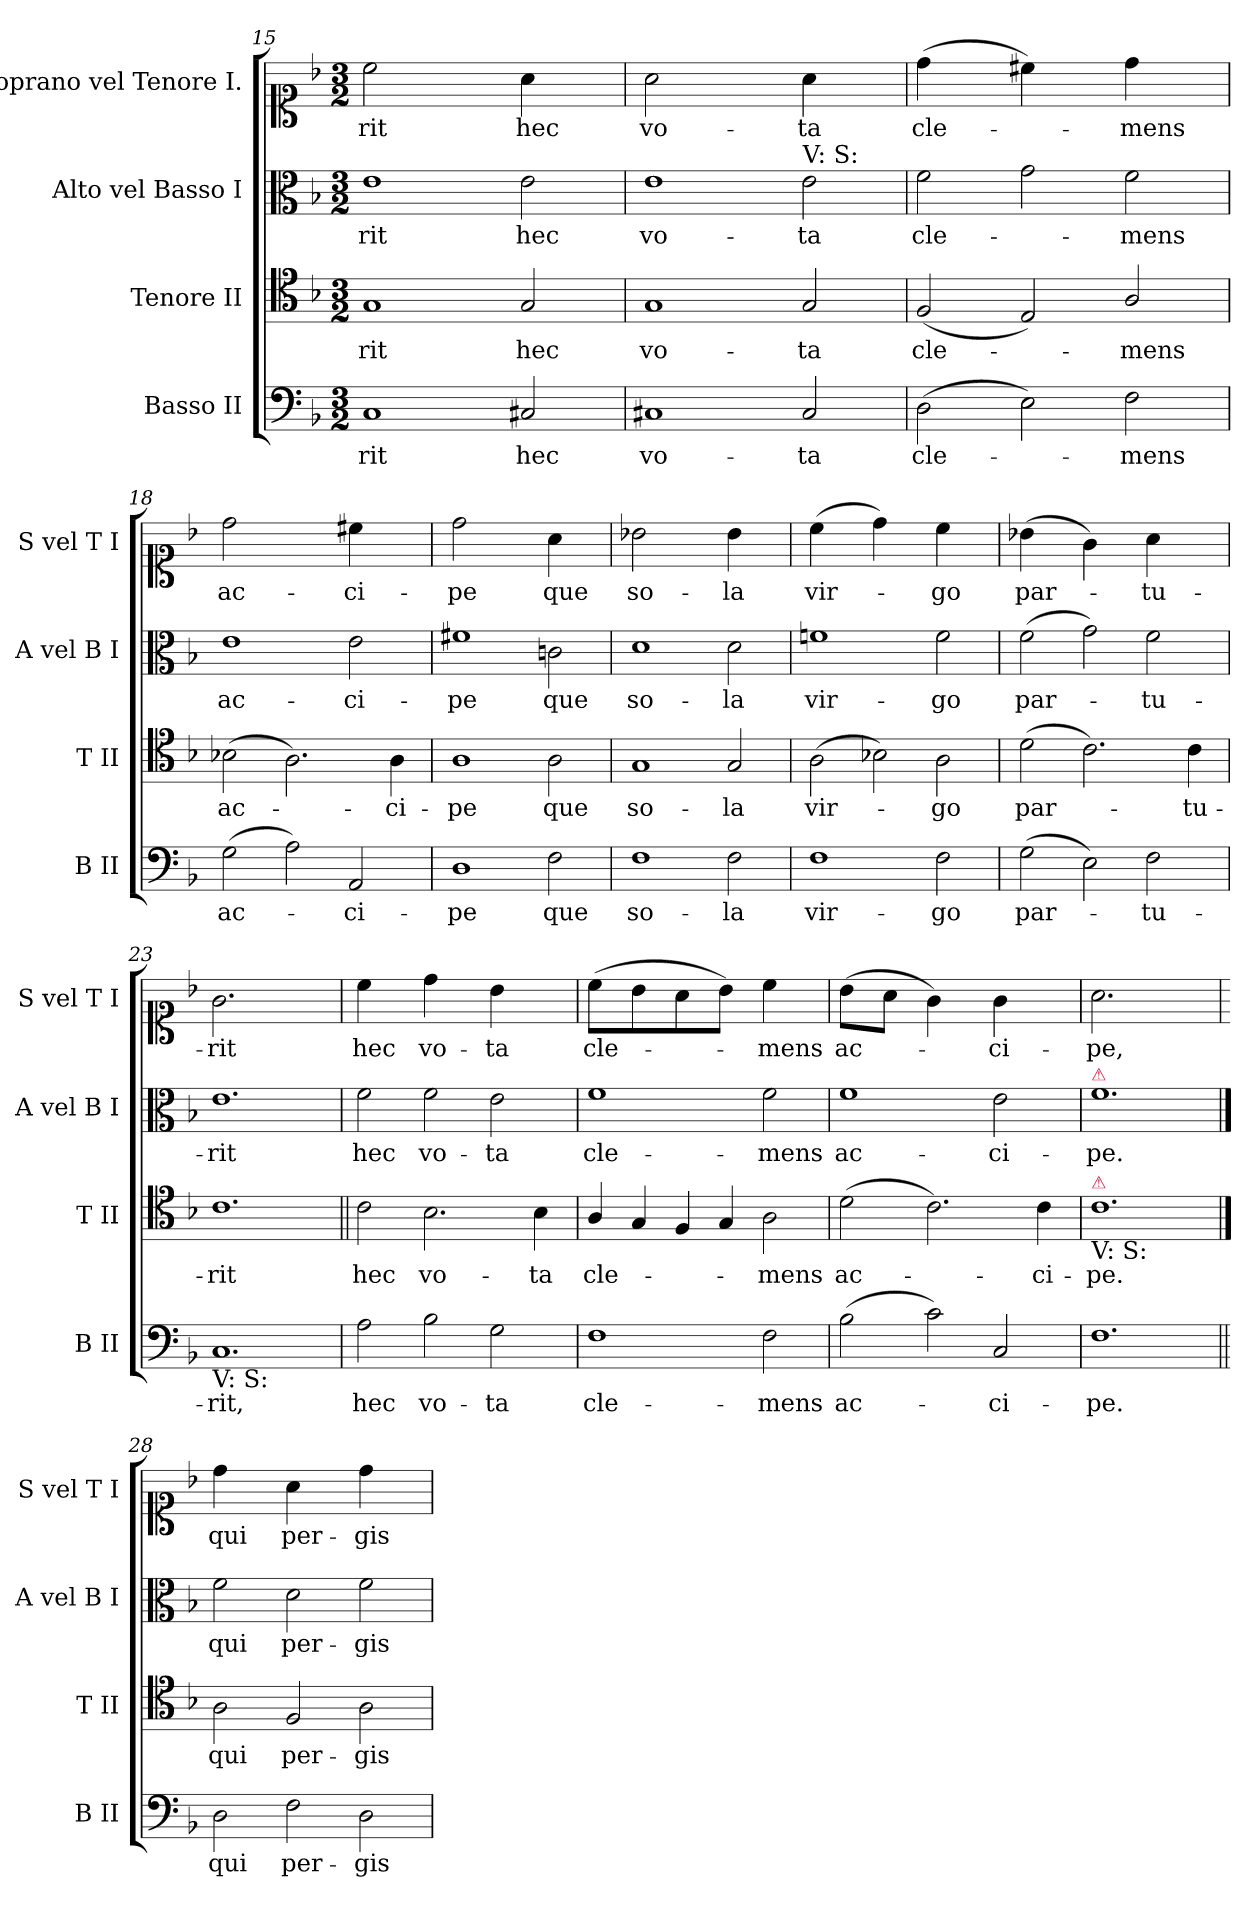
**kern	**text	**kern	**text	**kern	**text	**kern	**text
*part4	*part4	*part3	*part3	*part2	*part2	*part1	*part1
*staff4	*staff4	*staff3	*staff3	*staff2	*staff2	*staff1	*staff1
*I"Basso II	*	*I"Tenore II	*	*I"Alto vel Basso I	*	*I"Soprano vel Tenore I.	*
*I'B II	*	*I'T II	*	*I'A vel B I	*	*I'S vel T I	*
*clefF4	*	*clefC4	*	*clefC3	*	*clefC1	*
*k[b-]	*	*k[b-]	*	*k[b-]	*	*k[b-]	*
*F:	*	*F:	*	*F:	*	*F:	*
*M3/2	*	*M3/2	*	*M3/2	*	*M3/2	*
=15	=15	=15	=15	=15	=15	=15	=15
!	!	!	!	!	!	!LO:N:vis=2	!
1C/	-rit	1G/	-rit	1e\	-rit	1cc\	-rit
!	!	!	!	!	!	!LO:N:vis=4	!
2C#X/	hec	2G/	hec	2e\	hec	2a\	hec
=16	=16	=16	=16	=16	=16	=16	=16
!	!	!	!	!	!	!LO:N:vis=2	!
1C#X/	vo-	1G/	vo-	1e\	vo-	1a\	vo-
!	!	!	!	!LO:TX:a:t=V&colon; S&colon;	!	!	!
!	!	!	!	!	!	!LO:N:vis=4	!
2C#/	-ta	2G/	-ta	2e\	-ta	2a\	-ta
=17	=17	=17	=17	=17	=17	=17	=17
!	!	!	!	!	!	!LO:N:vis=4	!
(2D\	cle-	(2F/	cle-	2f\	cle-	(2dd\	cle-
!	!	!	!	!	!	!LO:N:vis=4	!
2E\)	.	2E/)	.	2g\	.	2cc#X\)	.
!	!	!	!	!	!	!LO:N:vis=4	!
2F\	-mens	2A/	-mens	2f\	-mens	2dd\	-mens
=18	=18	=18	=18	=18	=18	=18	=18
!	!	!	!	!	!	!LO:N:vis=2	!
(2G\	ac-	(2B-X\	ac-	1e\	ac-	1dd\	ac-
2A\)	.	2.A\)	.	.	.	.	.
!	!	!	!	!	!	!LO:N:vis=4	!
2AA/	-ci-	.	.	2e\	-ci-	2cc#X\	-ci-
.	.	4A\	-ci-	.	.	.	.
=19	=19	=19	=19	=19	=19	=19	=19
!	!	!	!	!	!	!LO:N:vis=2	!
1D\	-pe	1A\	-pe	1f#X\	-pe	1dd\	-pe
!	!	!	!	!	!	!LO:N:vis=4	!
2F\	que	2A\	que	2cn\	que	2a\	que
=20	=20	=20	=20	=20	=20	=20	=20
!	!	!	!	!	!	!LO:N:vis=2	!
1F\	so-	1G/	so-	1d\	so-	1b-X\	so-
!	!	!	!	!	!	!LO:N:vis=4	!
2F\	-la	2G/	-la	2d\	-la	2b-\	-la
=21	=21	=21	=21	=21	=21	=21	=21
!	!	!	!	!	!	!LO:N:vis=4	!
1F\	vir-	(2A\	vir-	1fn\	vir-	(2cc\	vir-
!	!	!	!	!	!	!LO:N:vis=4	!
.	.	2B-X\)	.	.	.	2dd\)	.
!	!	!	!	!	!	!LO:N:vis=4	!
2F\	-go	2A\	-go	2f\	-go	2cc\	-go
=22	=22	=22	=22	=22	=22	=22	=22
!	!	!	!	!	!	!LO:N:vis=4	!
(2G\	par-	(2d\	par-	(2f\	par-	(2b-X\	par-
!	!	!	!	!	!	!LO:N:vis=4	!
2E\)	.	2.c\)	.	2g\)	.	2g\)	.
!	!	!	!	!	!	!LO:N:vis=4	!
2F\	-tu-	.	.	2f\	-tu-	2a\	-tu-
.	.	4c\	-tu-	.	.	.	.
=23	=23	=23	=23	=23	=23	=23	=23
!LO:TX:b:t=V&colon; S&colon;	!	!	!	!	!	!	!
!	!	!	!	!	!	!LO:N:vis=2.	!
1.C/	-rit,	1.c\	-rit	1.e\	-rit	1.g\	-rit
=24	=24	=24||	=24	=24	=24	=24	=24
!	!	!	!	!	!	!LO:N:vis=4	!
2A\	hec	2c\	hec	2f\	hec	2cc\	hec
!	!	!	!	!	!	!LO:N:vis=4	!
2B-\	vo-	2.B-\	vo-	2f\	vo-	2dd\	vo-
!	!	!	!	!	!	!LO:N:vis=4	!
2G\	-ta	.	.	2e\	-ta	2b-\	-ta
.	.	4B-\	-ta	.	.	.	.
=25	=25	=25	=25	=25	=25	=25	=25
!	!	!	!	!	!	!LO:N:vis=8	!
1F\	cle-	4A/	cle-	1f\	cle-	(4cc\L	cle-
!	!	!	!	!	!	!LO:N:vis=8	!
.	.	4G/	.	.	.	4b-\	.
!	!	!	!	!	!	!LO:N:vis=8	!
.	.	4F/	.	.	.	4a\	.
!	!	!	!	!	!	!LO:N:vis=8	!
.	.	4G/	.	.	.	4b-\J)	.
!	!	!	!	!	!	!LO:N:vis=4	!
2F\	-mens	2A\	-mens	2f\	-mens	2cc\	-mens
=26	=26	=26	=26	=26	=26	=26	=26
!	!	!	!	!	!	!LO:N:vis=8	!
(2B-\	ac-	(2d\	ac-	1f\	ac-	(4b-\L	ac-
!	!	!	!	!	!	!LO:N:vis=8	!
.	.	.	.	.	.	4a\J	.
!	!	!	!	!	!	!LO:N:vis=4	!
2c\)	.	2.c\)	.	.	.	2g\)	.
!	!	!	!	!	!	!LO:N:vis=4	!
2C/	-ci-	.	.	2e\	-ci-	2g\	-ci-
.	.	4c\	-ci-	.	.	.	.
=27	=27	=27	=27	=27	=27	=27	=27
!	!	!	!	!LO:TX:a:color=crimson:t=⚠	!	!	!
!	!	!LO:TX:b:t=V&colon; S&colon;	!	!	!	!	!
!	!	!LO:TX:a:color=crimson:t=⚠	!	!	!	!	!
!	!	!	!	!	!	!LO:N:vis=2.	!
1.F\	-pe.	1.c\	-pe.	1.f\	-pe.	1.a\	-pe,
=28||	=28	==28	=28	==28	=28	=28	=28
!	!	!	!	!	!	!LO:N:vis=4	!
2D\	qui	2A\	qui	2f\	qui	2dd\	qui
!	!	!	!	!	!	!LO:N:vis=4	!
2F\	per-	2F/	per-	2d\	per-	2a\	per-
!	!	!	!	!	!	!LO:N:vis=4	!
2D\	-gis	2A\	-gis	2f\	-gis	2dd\	-gis
=	=	=	=	=	=	=	=
*-	*-	*-	*-	*-	*-	*-	*-
